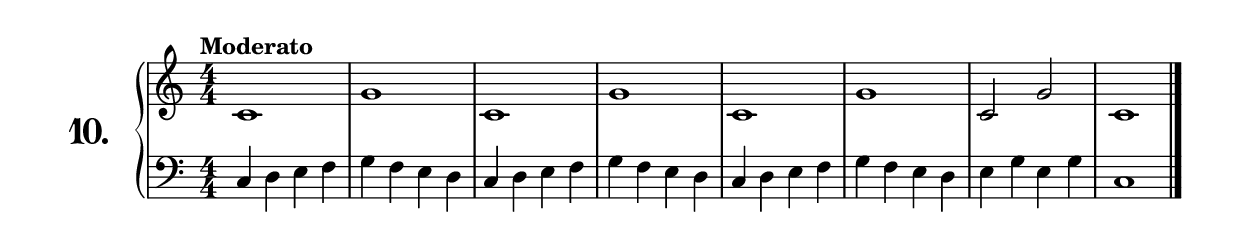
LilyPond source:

\version "2.18.2"

\score {
  \new PianoStaff  <<
    \set PianoStaff.instrumentName = \markup {
      \huge \bold \number "10." }

    \new Staff = "upper" \with {
      midiInstrument = #"acoustic grand" }

    \relative c' {
      \clef treble
      \key c \major
      \time 4/4
      \numericTimeSignature
      \tempo "Moderato"

      c1     | %0
      g'     | %0 
      c,     | %0
      g'     | %0
      c,     | %0
      g'     | %0
      c,2 g' | %0
      c,1    | %0
      \bar "|."
    }
    \new Staff = "lower" \with {
      midiInstrument = #"acoustic grand" }

    \relative c {
      \clef bass
      \key c \major
      \time 4/4
      \numericTimeSignature

      c4 d e f | %01
      g f e d  | %02
      c d e f  | %03
      g f e d  | %04
      c d e f  | %05
      g f e d  | %06
      e g e g  | %07
      c,1      | %08
      \bar "|."
    }
  >>
  \layout { }
  \midi { }
  \header {
    composer = "Ferdinand Beyer; Op. 101; Nº.13"
    piece = ""
    %opus = "824"
  }
}

